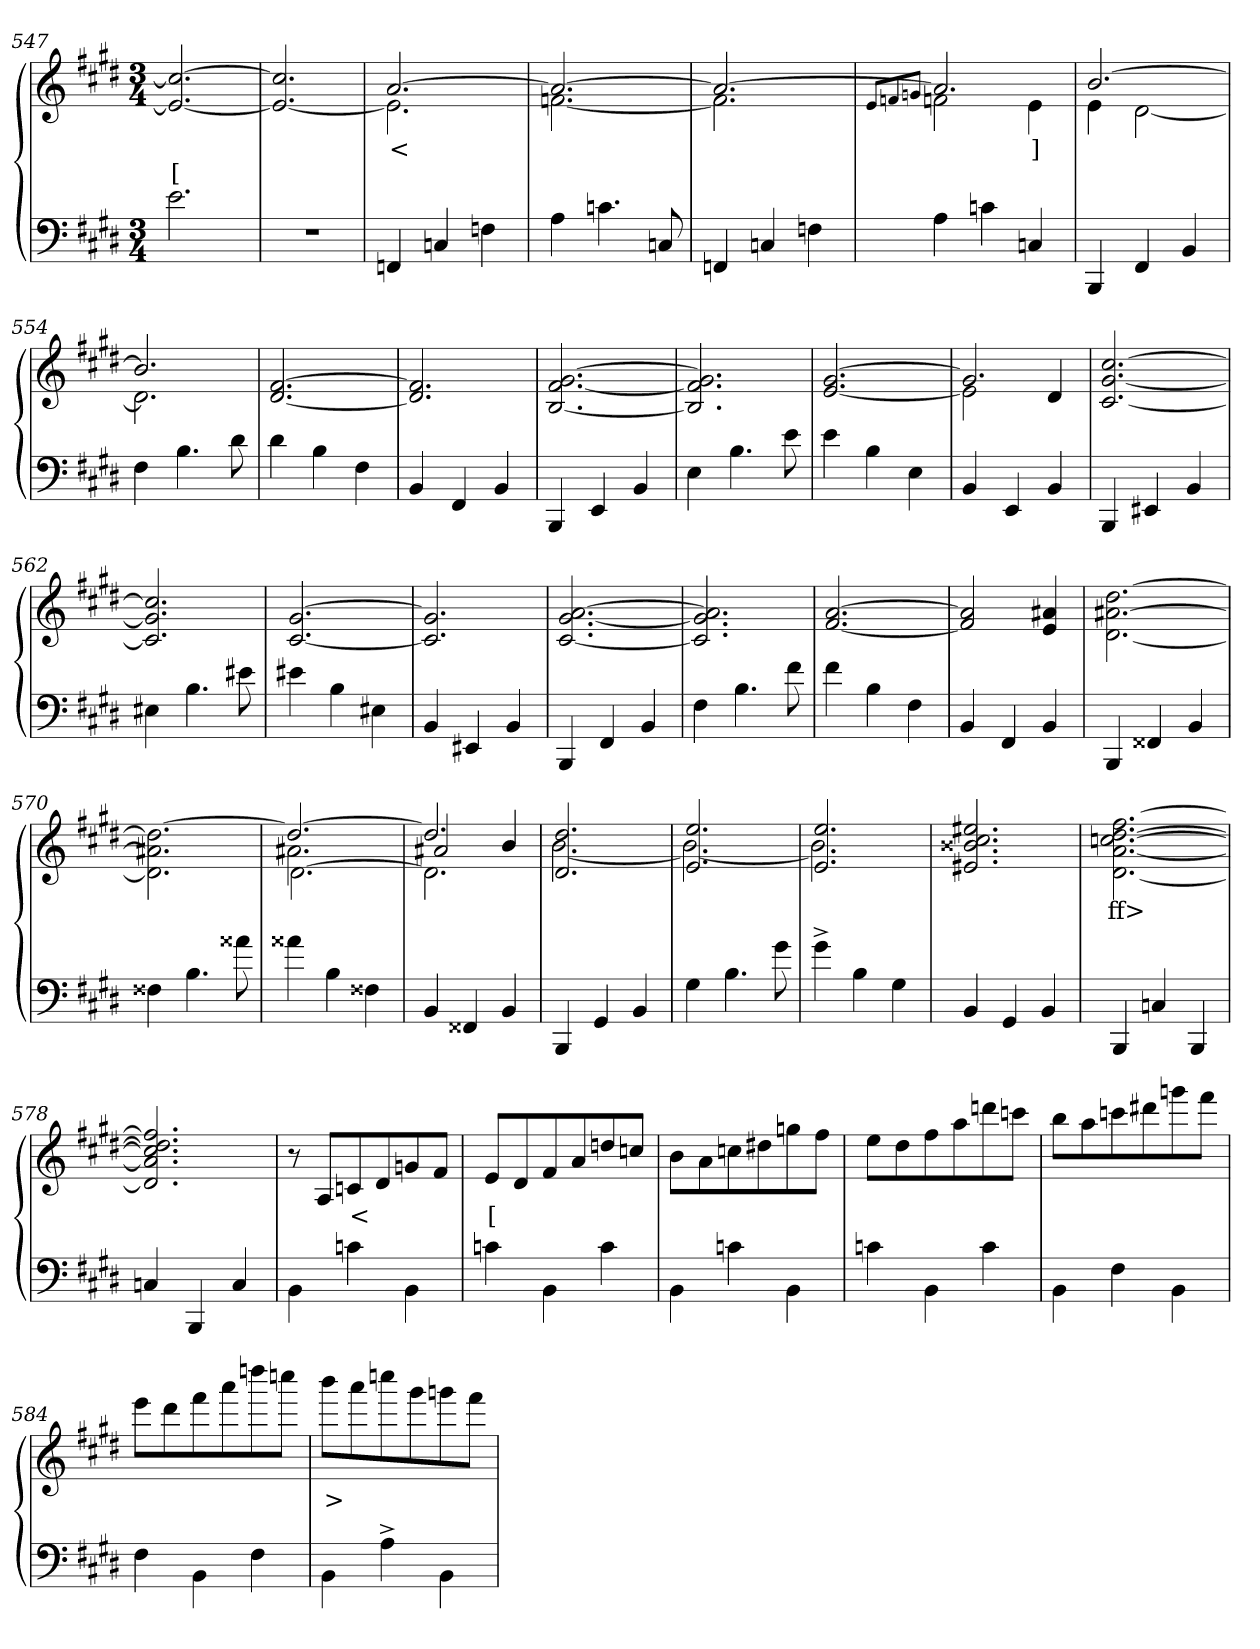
**kern	**kern	**text	**text
*part2	*part1	*part1	*part1
*staff2	*staff1	*staff1	*staff1
*clefF4	*clefG2	*	*
*k[f#c#g#d#]	*k[f#c#g#d#]	*	*
*M3/4	*M3/4	*	*
=547	=547	=547	=547
2.e	2.ccn_ 2.e_	.	[
=548	=548	=548	=548
2.r	2.ccn] 2.e_	.	.
=549	=549	=549	=549
*	*^	*	*
4FFn	[2.a	2.e]	<	.
4Cn	.	.	.	.
4Fn	.	.	.	.
=550	=550	=550	=550	=550
4A	2.a_	[2.fn	.	.
4.cn	.	.	.	.
8Cn	.	.	.	.
=551	=551	=551	=551	=551
4FFn	2.a_	2.fn]	.	.
4Cn	.	.	.	.
4Fn	.	.	.	.
=552	=552	=552	=552	=552
.	8qqe/L	.	.	.
.	8qqfn/	.	.	.
.	8qqgn/J	.	.	.
4A	2.a]	2fn	.	.
4cn	.	.	.	.
4Cn	.	4e	]	.
=553	=553	=553	=553	=553
4BBB	[2.b	4e	.	.
4FF#	.	[2d#	.	.
4BB	.	.	.	.
=554	=554	=554	=554	=554
4F#	2.b]	2.d#]	.	.
4.B	.	.	.	.
8d#	.	.	.	.
*	*v	*v	*	*
=555	=555	=555	=555
4d#	[2.f# [2.d#	.	.
4B	.	.	.
4F#	.	.	.
=556	=556	=556	=556
4BB	2.f#] 2.d#]	.	.
4FF#	.	.	.
4BB	.	.	.
=557	=557	=557	=557
4BBB	[2.g# [2.f# [2.B	.	.
4EE	.	.	.
4BB	.	.	.
=558	=558	=558	=558
4E	2.g#] 2.f#] 2.B]	.	.
4.B	.	.	.
8e	.	.	.
=559	=559	=559	=559
4e	[2.g# [2.e	.	.
4B	.	.	.
4E	.	.	.
=560	=560	=560	=560
*	*^	*	*
4BB	2.g#]	2e]	.	.
4EE	.	.	.	.
4BB	.	4d#/	.	.
*	*v	*v	*	*
=561	=561	=561	=561
4BBB	[2.cc# [2.g# [2.c#	.	.
4EE#X	.	.	.
4BB	.	.	.
=562	=562	=562	=562
4E#X	2.cc#] 2.g#] 2.c#]	.	.
4.B	.	.	.
8e#	.	.	.
=563	=563	=563	=563
4e#X	[2.g# [2.c#	.	.
4B	.	.	.
4E#	.	.	.
=564	=564	=564	=564
4BB	2.g#] 2.c#]	.	.
4EE#X	.	.	.
4BB	.	.	.
=565	=565	=565	=565
4BBB	[2.a [2.g# [2.c#	.	.
4FF#	.	.	.
4BB	.	.	.
=566	=566	=566	=566
4F#	2.a] 2.g#] 2.c#]	.	.
4.B	.	.	.
8f#	.	.	.
=567	=567	=567	=567
4f#	[2.a [2.f#	.	.
4B	.	.	.
4F#	.	.	.
=568	=568	=568	=568
4BB	2a] 2f#]	.	.
4FF#	.	.	.
4BB	4a#X 4e	.	.
=569	=569	=569	=569
4BBB	[2.dd#\ [2.a#X [2.d#	.	.
4FF##X	.	.	.
4BB	.	.	.
=570	=570	=570	=570
4F##X	2.dd#\_ 2.a#X] 2.d#]	.	.
4.B	.	.	.
8a##X	.	.	.
=571	=571	=571	=571
*	*^	*	*
*	*	*^	*	*
4a##X	2.dd#_	2.a#X	[2.d#\	.	.
4B	.	.	.	.	.
4F##X	.	.	.	.	.
=572	=572	=572	=572	=572	=572
4BB	2.dd#]	2a#X/	2.d#\]	.	.
4FF##X	.	.	.	.	.
4BB	.	4b/	.	.	.
*	*	*v	*v	*	*
=573	=573	=573	=573	=573
4BBB	2.dd# 2.d#	[2.b	.	.
4GG#	.	.	.	.
4BB	.	.	.	.
=574	=574	=574	=574	=574
4G#	2.ee 2.e	2.b_	.	.
4.B	.	.	.	.
8g#	.	.	.	.
=575	=575	=575	=575	=575
4g#^>	2.ee 2.e	2.b]	.	.
4B	.	.	.	.
4G#	.	.	.	.
*	*v	*v	*	*
=576	=576	=576	=576
4BB	2.ee#X 2.cc# 2.b##X 2.e#X	.	.
4GG#	.	.	.
4BB	.	.	.
=577	=577	=577	=577
4BBB	[2.ff#\ [2.dd#\ [2.ccn\ [2.a\ [2.d#\	ff>	.
4Cn	.	.	.
4BBB	.	.	.
=578	=578	=578	=578
4Cn	2.ff#] 2.dd#] 2.ccn] 2.a] 2.d#]	.	.
4BBB	.	.	.
4C	.	.	.
=579	=579	=579	=579
4BB\	8r	.	.
.	8AL	.	.
4cn\	8cn	<	.
.	8d#	.	.
4BB\	8gn	.	.
.	8f#J	.	.
=580	=580	=580	=580
4cn\	8eL	[	.
.	8d#	.	.
4BB\	8f#	.	.
.	8a	.	.
4c\	8ddn	.	.
.	8ccnJ	.	.
=581	=581	=581	=581
4BB\	8bL	.	.
.	8a	.	.
4cn\	8ccn	.	.
.	8dd#X	.	.
4BB\	8ggn	.	.
.	8ff#J	.	.
=582	=582	=582	=582
4cn\	8eeL	.	.
.	8dd#	.	.
4BB\	8ff#	.	.
.	8aa	.	.
4c\	8dddn	.	.
.	8cccnJ	.	.
=583	=583	=583	=583
4BB\	8bbL	.	.
.	8aa	.	.
4F#\	8cccn	.	.
.	8ddd#X	.	.
4BB\	8gggn	.	.
.	8fff#J	.	.
=584	=584	=584	=584
4F#\	8eeeL	.	.
.	8ddd#	.	.
4BB\	8fff#	.	.
.	8aaa	.	.
4F#\	8ddddn	.	.
.	8ccccnJ	.	.
=585	=585	=585	=585
4BB\	8bbbL	>	.
.	8aaa	.	.
4A^>\	8ccccn	.	.
.	8ggg#	.	.
4BB\	8gggn	.	.
.	8fff#J	.	.
=	=	=	=
*-	*-	*-	*-
